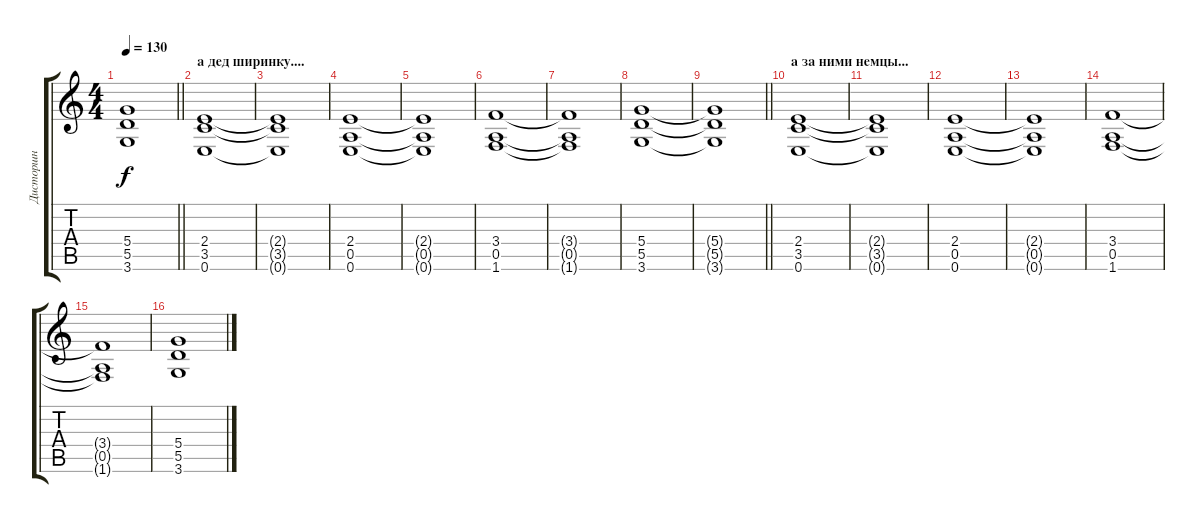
\track ("Дисторшн" "Дисторшн") {instrument distortionguitar}
\staff {score tabs}
\tuning (E4 B3 G3 D3 A2 E2) {hide}
\ts (4 4)
\tempo 130
\clef g2
\barLineRight lightlight
\ks c
(5.4{t} 5.5{t} 3.6{t}).1{dy f} |
\section ("" "а дед ширинку....")
(2.4 3.5 0.6).1 |
(2.4{t} 3.5{t} 0.6{t}).1 |
(2.4 0.5 0.6).1 |
(2.4{t} 0.5{t} 0.6{t}).1 |
(3.4 0.5 1.6).1 |
(3.4{t} 0.5{t} 1.6{t}).1 |
(5.4 5.5 3.6).1 |
\barLineRight lightlight
(5.4{t} 5.5{t} 3.6{t}).1 |
\section ("" "а за ними немцы...")
(2.4 3.5 0.6).1 |
(2.4{t} 3.5{t} 0.6{t}).1 |
(2.4 0.5 0.6).1 |
(2.4{t} 0.5{t} 0.6{t}).1 |
(3.4 0.5 1.6).1 |
(3.4{t} 0.5{t} 1.6{t}).1 |
(5.4 5.5 3.6).1
